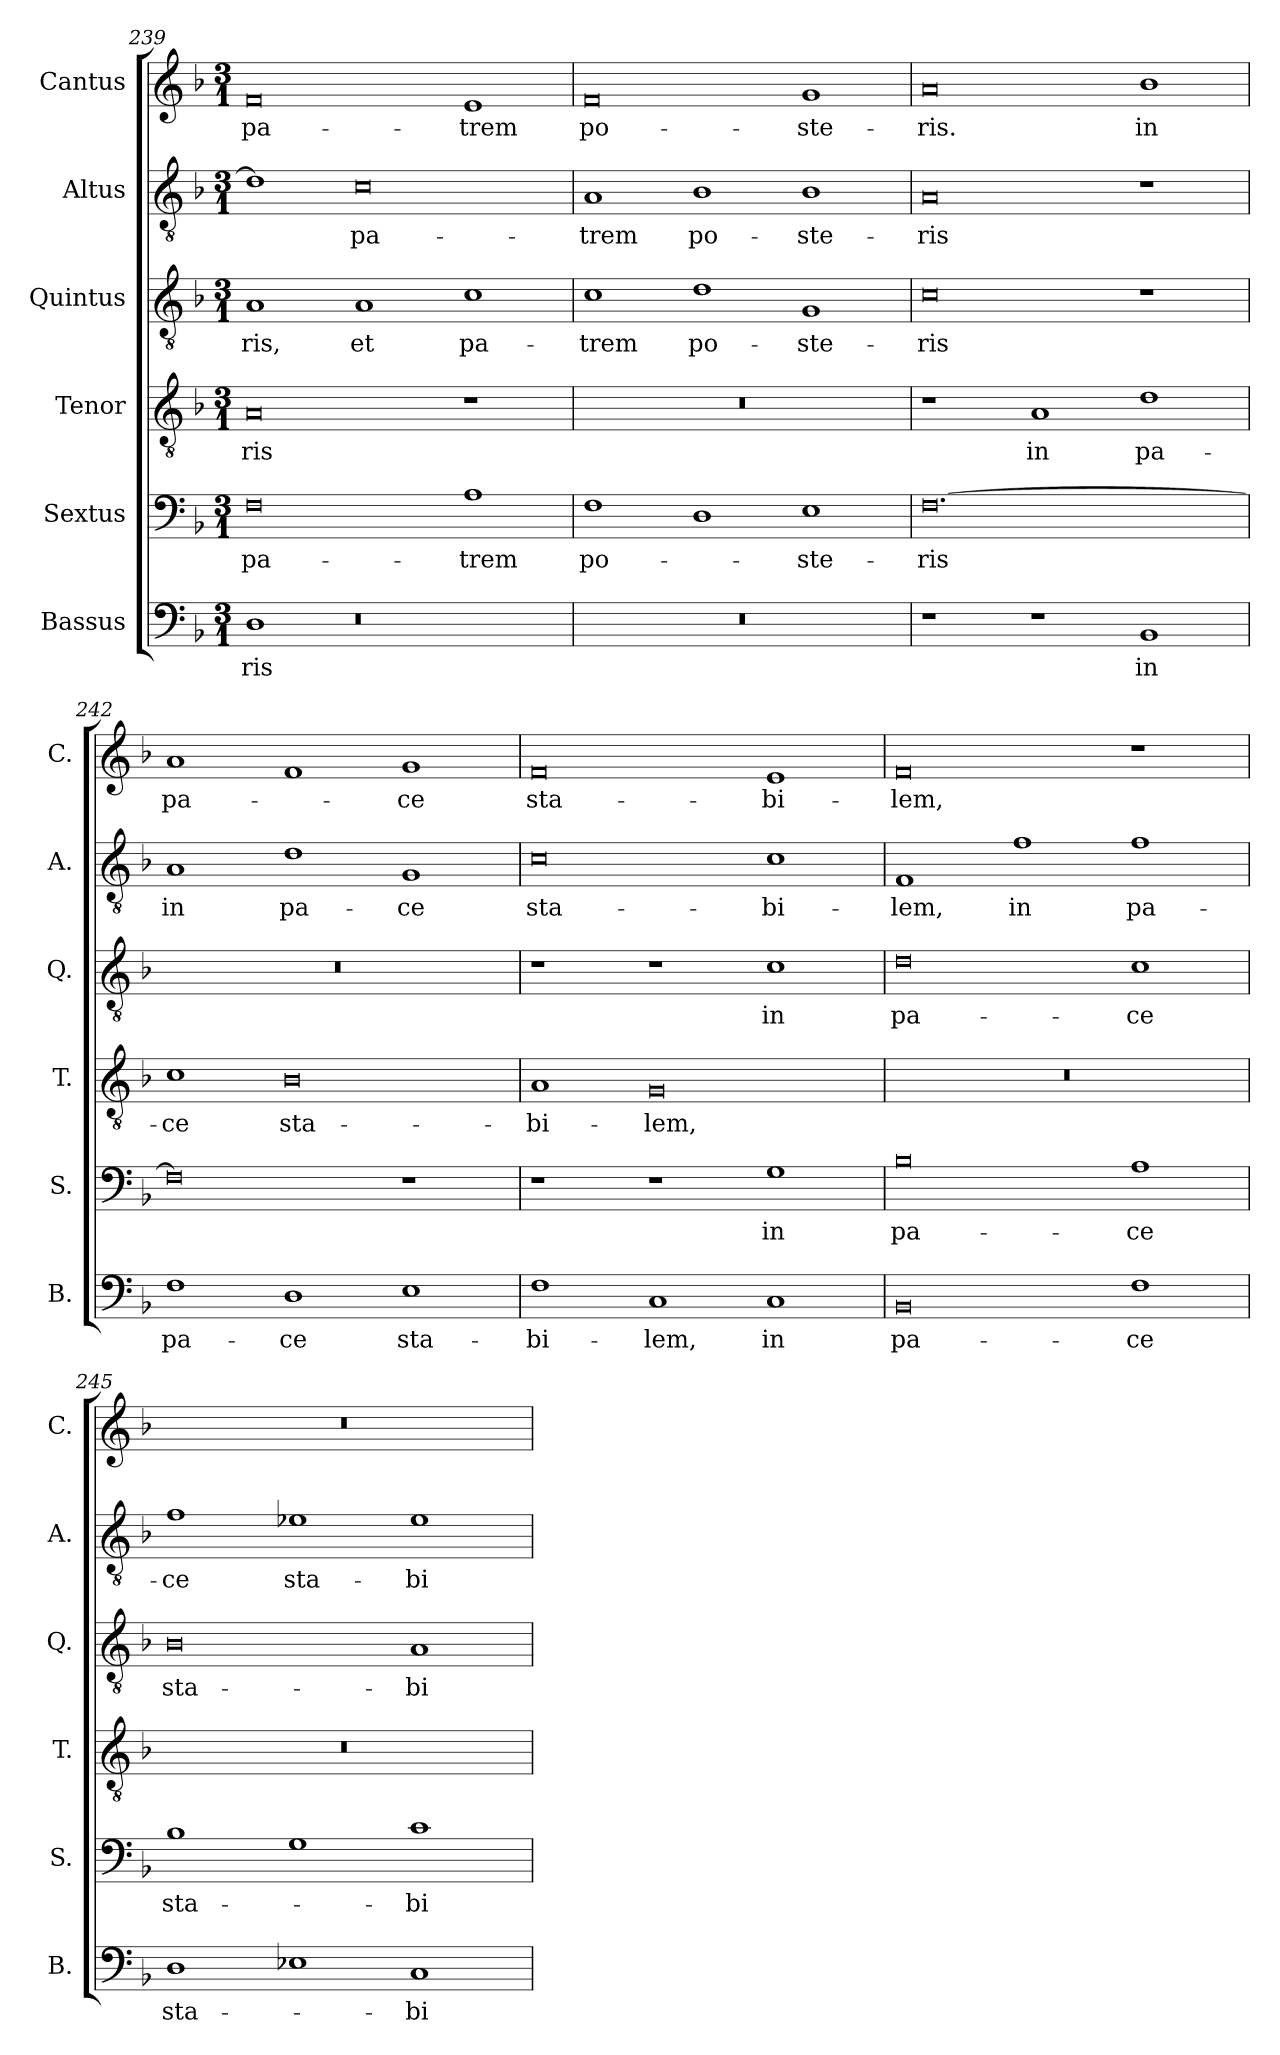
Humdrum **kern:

**kern	**text	**kern	**text	**kern	**text	**kern	**text	**kern	**text	**kern	**text
*part6	*part6	*part5	*part5	*part4	*part4	*part3	*part3	*part2	*part2	*part1	*part1
*staff6	*staff6	*staff5	*staff5	*staff4	*staff4	*staff3	*staff3	*staff2	*staff2	*staff1	*staff1
*I"Bassus	*	*I"Sextus	*	*I"Tenor	*	*I"Quintus	*	*I"Altus	*	*I"Cantus	*
*I'B.	*	*I'S.	*	*I'T.	*	*I'Q.	*	*I'A.	*	*I'C.	*
*clefF4	*	*clefF4	*	*clefGv2	*	*clefGv2	*	*clefGv2	*	*clefG2	*
*k[b-]	*	*k[b-]	*	*k[b-]	*	*k[b-]	*	*k[b-]	*	*k[b-]	*
*F:	*	*F:	*	*F:	*	*F:	*	*F:	*	*F:	*
*M3/1	*	*M3/1	*	*M3/1	*	*M3/1	*	*M3/1	*	*M3/1	*
=239	=239	=239	=239	=239	=239	=239	=239	=239	=239	=239	=239
!	!LO:LY:b	!	!LO:LY:b	!	!LO:LY:b	!	!LO:LY:b	!	!	!	!LO:LY:b
1D	-ris	0F	pa-	0A	-ris	1A	-ris,	1d]	.	0f	pa-
!	!	!	!	!	!	!	!LO:LY:b	!	!LO:LY:b	!	!
0r	.	.	.	.	.	1A	et	0c	pa-	.	.
!	!	!	!LO:LY:b	!	!	!	!LO:LY:b	!	!	!	!LO:LY:b
.	.	1A	-trem	1r	.	1c	pa-	.	.	1e	-trem
=240	=240	=240	=240	=240	=240	=240	=240	=240	=240	=240	=240
!	!	!	!LO:LY:b	!	!	!	!LO:LY:b	!	!LO:LY:b	!	!LO:LY:b
0.r	.	1F	po-	0.r	.	1c	-trem	1A	-trem	0f	po-
!	!	!	!	!	!	!	!LO:LY:b	!	!LO:LY:b	!	!
.	.	1D	.	.	.	1d	po-	1B-	po-	.	.
!	!	!	!LO:LY:b	!	!	!	!LO:LY:b	!	!LO:LY:b	!	!LO:LY:b
.	.	1E	-ste-	.	.	1G	-ste-	1B-	-ste-	1g	-ste-
=241	=241	=241	=241	=241	=241	=241	=241	=241	=241	=241	=241
!	!	!	!LO:LY:b	!	!	!	!LO:LY:b	!	!LO:LY:b	!	!LO:LY:b
1r	.	[0.F	-ris	1r	.	0c	-ris	0A	-ris	0a	-ris.
!	!	!	!	!	!LO:LY:b	!	!	!	!	!	!
1r	.	.	.	1A	in	.	.	.	.	.	.
!	!LO:LY:b	!	!	!	!LO:LY:b	!	!	!	!	!	!LO:LY:b
1BB-	in	.	.	1d	pa-	1r	.	1r	.	1b-	in
!!LO:LB:g=z
=242	=242	=242	=242	=242	=242	=242	=242	=242	=242	=242	=242
!	!LO:LY:b	!	!	!	!LO:LY:b	!	!	!	!LO:LY:b	!	!LO:LY:b
1F	pa-	0F]	.	1c	-ce	0.r	.	1A	in	1a	pa-
!	!LO:LY:b	!	!	!	!LO:LY:b	!	!	!	!LO:LY:b	!	!
1D	-ce	.	.	0B-	sta-	.	.	1d	pa-	1f	.
!	!LO:LY:b	!	!	!	!	!	!	!	!LO:LY:b	!	!LO:LY:b
1E	sta-	1r	.	.	.	.	.	1G	-ce	1g	-ce
=243	=243	=243	=243	=243	=243	=243	=243	=243	=243	=243	=243
!	!LO:LY:b	!	!	!	!LO:LY:b	!	!	!	!LO:LY:b	!	!LO:LY:b
1F	-bi-	1r	.	1A	-bi-	1r	.	0c	sta-	0f	sta-
!	!LO:LY:b	!	!	!	!LO:LY:b	!	!	!	!	!	!
1C	-lem,	1r	.	0G	-lem,	1r	.	.	.	.	.
!	!LO:LY:b	!	!LO:LY:b	!	!	!	!LO:LY:b	!	!LO:LY:b	!	!LO:LY:b
1C	in	1G	in	.	.	1c	in	1c	-bi-	1e	-bi-
=244	=244	=244	=244	=244	=244	=244	=244	=244	=244	=244	=244
!	!LO:LY:b	!	!LO:LY:b	!	!	!	!LO:LY:b	!	!LO:LY:b	!	!LO:LY:b
0BB-	pa-	0B-	pa-	0.r	.	0d	pa-	1F	-lem,	0f	-lem,
!	!	!	!	!	!	!	!	!	!LO:LY:b	!	!
.	.	.	.	.	.	.	.	1f	in	.	.
!	!LO:LY:b	!	!LO:LY:b	!	!	!	!LO:LY:b	!	!LO:LY:b	!	!
1F	-ce	1A	-ce	.	.	1c	-ce	1f	pa-	1r	.
=245	=245	=245	=245	=245	=245	=245	=245	=245	=245	=245	=245
!	!LO:LY:b	!	!LO:LY:b	!	!	!	!LO:LY:b	!	!LO:LY:b	!	!
1D	sta-	1B-	sta-	0.r	.	0B-	sta-	1f	-ce	0.r	.
!	!	!	!	!	!	!	!	!	!LO:LY:b	!	!
1E-X	.	1G	.	.	.	.	.	1e-X	sta-	.	.
!	!LO:LY:b	!	!LO:LY:b	!	!	!	!LO:LY:b	!	!LO:LY:b	!	!
1C	-bi-	1c	-bi-	.	.	1A	-bi-	1e-	-bi-	.	.
=	=	=	=	=	=	=	=	=	=	=	=
*-	*-	*-	*-	*-	*-	*-	*-	*-	*-	*-	*-
